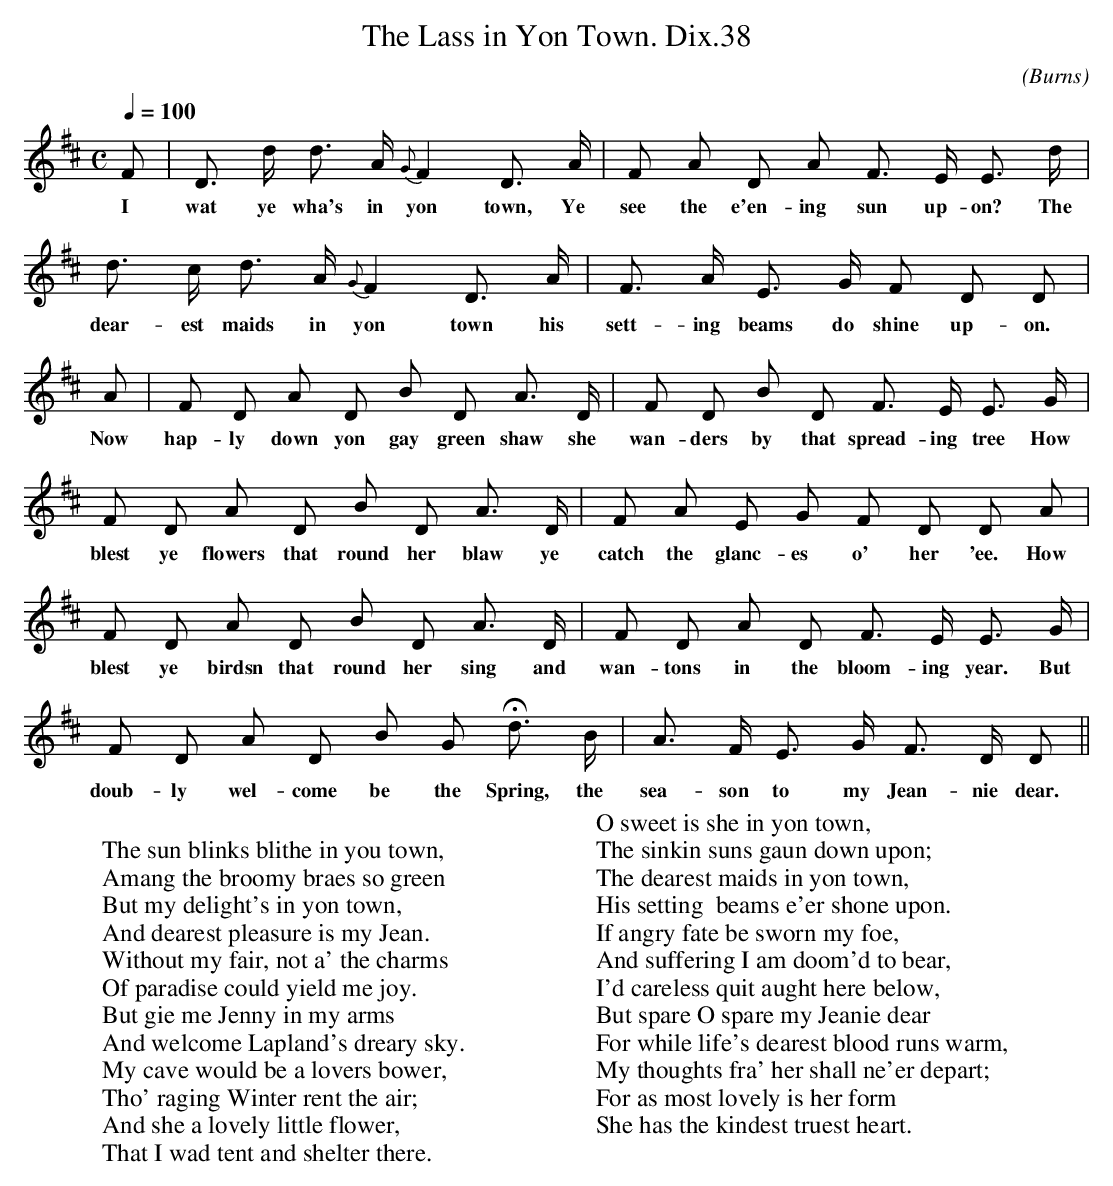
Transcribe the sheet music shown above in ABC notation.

X:1
T:Lass in Yon Town. Dix.38, The
M:C
L:1/8
Q:1/4=100
C:(Burns)
K:D
F|D> d d> A {G}F2D> A|F A D A F> E E> d|
w:I wat ye wha's in yon town, Ye see the e'en-ing sun up-on? The
d> c d> A {G}F2 D> A|F> A E> G F D D|
w:  dear-est maids in yon town his sett-ing beams do shine up-on.
A|F D A D B D A> D|F D B D F> E E> G|
w: Now hap-ly down yon gay green shaw she wan-ders by that spread-ing tree How
F D A D B D A> D|F A E G F D D A|
w:blest ye flowers that round her blaw ye catch the glanc-es o' her 'ee. How
F D A D B D A> D|F D A D F> E E> G|
w:blest ye birdsn that round her sing and wan-tons in the bloom-ing year. But
F D A D B G Hd> B|A> F E> G F> D D||
w:doub-ly wel-come be the Spring, the sea-son to my Jean-nie dear.
W:%
W:The sun blinks blithe in you town,
W:Amang the broomy braes so green
W:But my delight's in yon town,
W:And dearest pleasure is my Jean.
W:Without my fair, not a' the charms
W:Of paradise could yield me joy.
W:But gie me Jenny in my arms
W:And welcome Lapland's dreary sky.
W:My cave would be a lovers bower,
W:Tho' raging Winter rent the air;
W:And she a lovely little flower,
W:That I wad tent and shelter there.
W:%
W:O sweet is she in yon town,
W:The sinkin suns gaun down upon;
W:The dearest maids in yon town,
W:His setting  beams e'er shone upon.
W:If angry fate be sworn my foe,
W:And suffering I am doom'd to bear,
W:I'd careless quit aught here below,
W:But spare O spare my Jeanie dear
W:For while life's dearest blood runs warm,
W:My thoughts fra' her shall ne'er depart;
W:For as most lovely is her form
W:She has the kindest truest heart.
